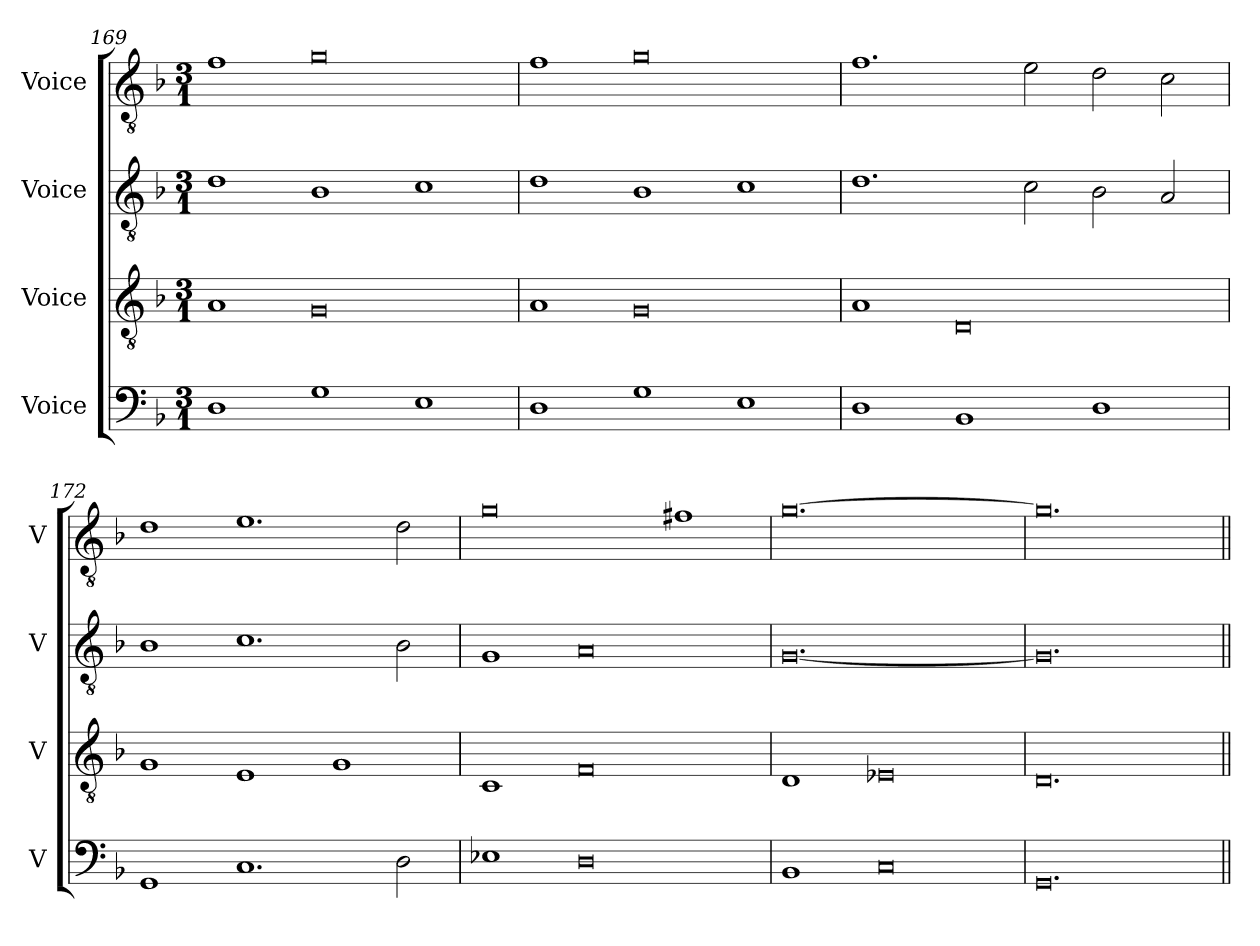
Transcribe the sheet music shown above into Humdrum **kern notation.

**kern	**kern	**kern	**kern
*part4	*part3	*part2	*part1
*staff4	*staff3	*staff2	*staff1
*I"Voice	*I"Voice	*I"Voice	*I"Voice
*I'V	*I'V	*I'V	*I'V
*clefF4	*clefGv2	*clefGv2	*clefGv2
*k[b-]	*k[b-]	*k[b-]	*k[b-]
*M3/1	*M3/1	*M3/1	*M3/1
=169	=169	=169	=169
1D	1A	1d	1f
1G	0G	1B-	0g
1E	.	1c	.
!!LO:LB:g=z
=170	=170	=170	=170
1D	1A	1d	1f
1G	0G	1B-	0g
1E	.	1c	.
=171	=171	=171	=171
1D	1A	1.d	1.f
1BB-	0D	.	.
.	.	2c\	2e\
1D	.	2B-\	2d\
.	.	2A/	2c\
=172	=172	=172	=172
1GG	1G	1B-	1d
1.C	1E	1.c	1.e
.	1G	.	.
2D\	.	2B-\	2d\
!!LO:PB:g=z
=173	=173	=173	=173
1E-X	1C	1G	0g
0D	0F	0A	.
.	.	.	1f#X
=174	=174	=174	=174
1BB-	1D	[0.G	[0.g
0C	0E-X	.	.
=175	=175	=175	=175
0.GG	0.D	0.G]	0.g]
=||	=||	=||	=||
*-	*-	*-	*-
